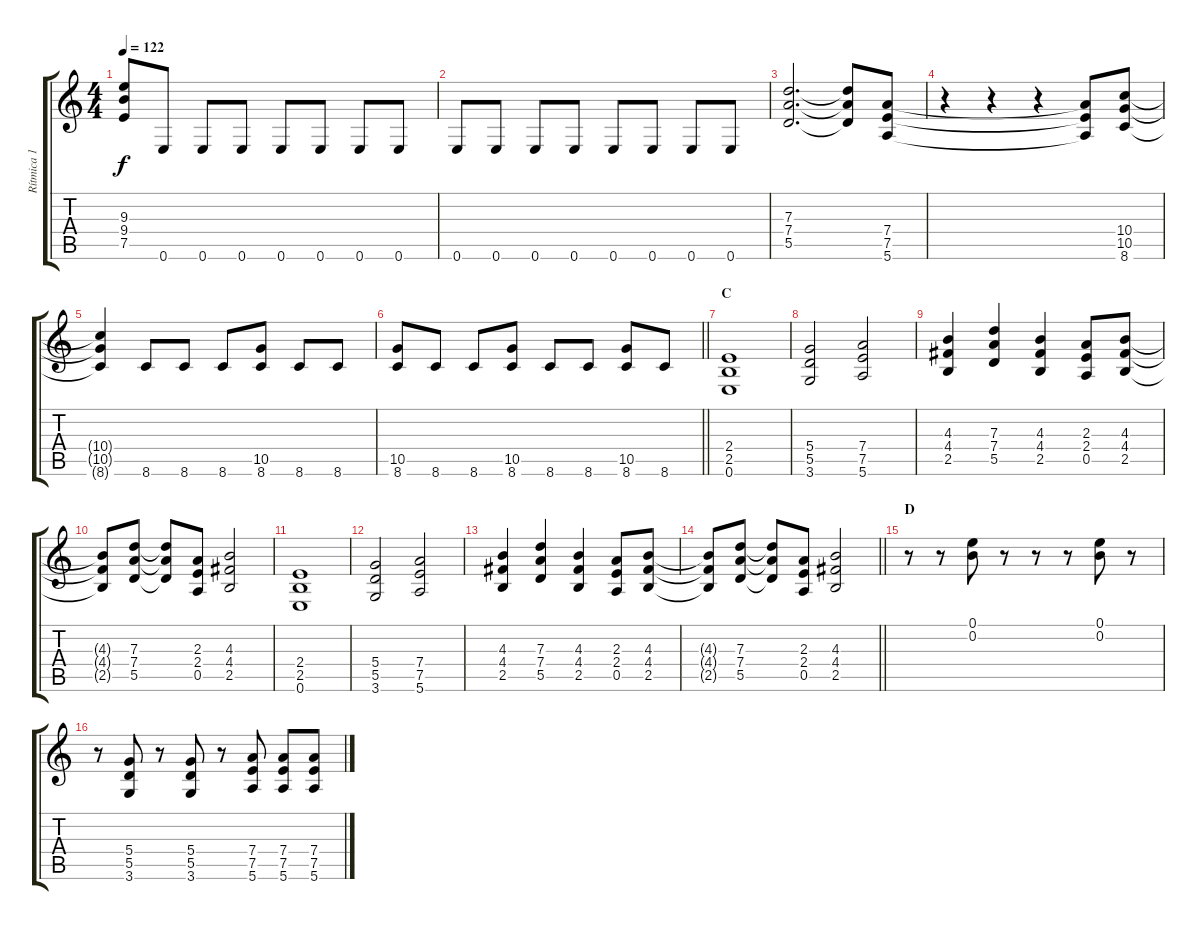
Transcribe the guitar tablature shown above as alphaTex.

\track ("Rítmica 1" "Rítmica 1") {instrument distortionguitar}
\staff {score tabs}
\tuning (E4 B3 G3 D3 A2 E2) {hide}
\ts (4 4)
\tempo 122
\clef g2
\ks c
(9.3 9.4 7.5).8{dy f} 0.6.8 0.6.8 0.6.8 0.6.8 0.6.8 0.6.8 0.6.8 |
0.6.8 0.6.8 0.6.8 0.6.8 0.6.8 0.6.8 0.6.8 0.6.8 |
(7.3 7.4 5.5).2{d} (7.3{t} 7.4{t} 5.5{t}).8 (7.4 7.5 5.6).8 |
r.4 r.4 r.4 (7.4{t} 7.5{t} 5.6{t}).8 (10.4 10.5 8.6).8 |
(10.4{t} 10.5{t} 8.6{t}).4 8.6.8 8.6.8 8.6.8 (10.5 8.6).8 8.6.8 8.6.8 |
\barLineRight lightlight
(10.5 8.6).8 8.6.8 8.6.8 (10.5 8.6).8 8.6.8 8.6.8 (10.5 8.6).8 8.6.8 |
\section ("" "C")
(2.4 2.5 0.6).1 |
(5.4 5.5 3.6).2 (7.4 7.5 5.6).2 |
(4.3 4.4 2.5).4 (7.3 7.4 5.5).4 (4.3 4.4 2.5).4 (2.3 2.4 0.5).8 (4.3 4.4 2.5).8 |
(4.3{t} 4.4{t} 2.5{t}).8 (7.3 7.4 5.5).8 (7.3{t} 7.4{t} 5.5{t}).8 (2.3 2.4 0.5).8 (4.3 4.4 2.5).2 |
(2.4 2.5 0.6).1 |
(5.4 5.5 3.6).2 (7.4 7.5 5.6).2 |
(4.3 4.4 2.5).4 (7.3 7.4 5.5).4 (4.3 4.4 2.5).4 (2.3 2.4 0.5).8 (4.3 4.4 2.5).8 |
\barLineRight lightlight
(4.3{t} 4.4{t} 2.5{t}).8 (7.3 7.4 5.5).8 (7.3{t} 7.4{t} 5.5{t}).8 (2.3 2.4 0.5).8 (4.3 4.4 2.5).2 |
\section ("" "D")
r.8 r.8 (0.1 0.2).8 r.8 r.8 r.8 (0.1 0.2).8 r.8 |
r.8 (5.4 5.5 3.6).8 r.8 (5.4 5.5 3.6).8 r.8 (7.4 7.5 5.6).8 (7.4 7.5 5.6).8 (7.4 7.5 5.6).8
